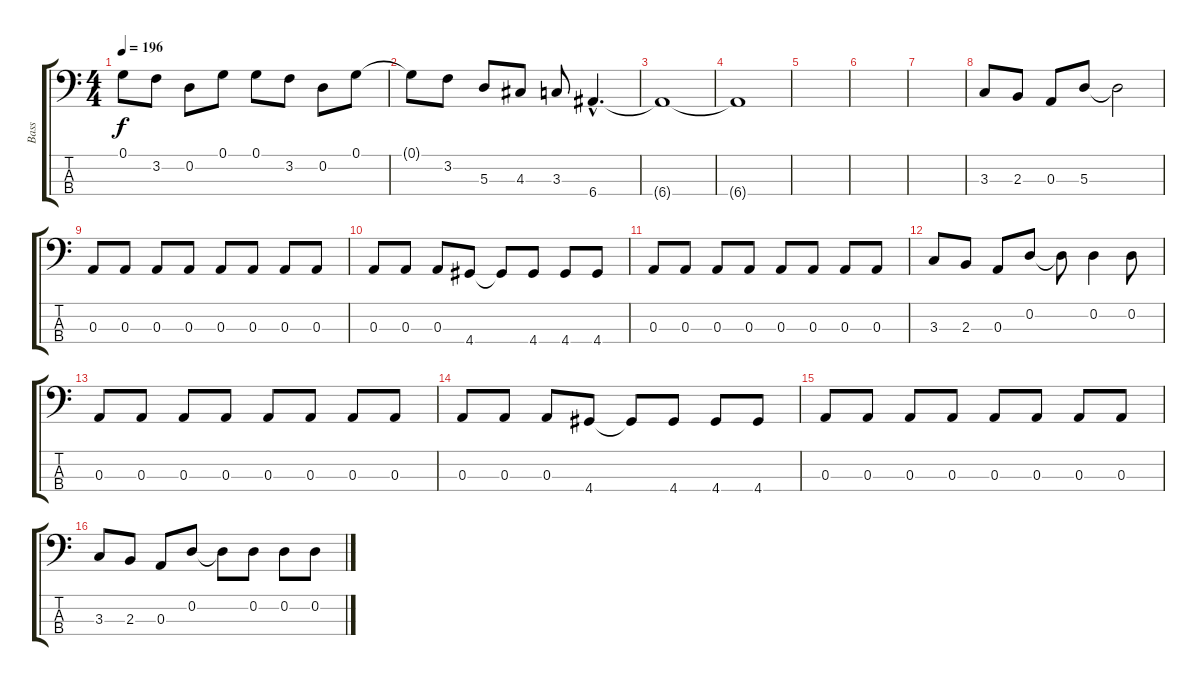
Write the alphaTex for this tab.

\track ("Bass" "Bass") {instrument electricbassfinger}
\staff {score tabs}
\tuning (G2 D2 A1 E1) {hide}
\ts (4 4)
\tempo 196
\clef f4
\ks c
0.1{t}.8{dy f} 3.2.8 0.2.8 0.1.8 0.1.8 3.2.8 0.2.8 0.1.8 |
0.1{t}.8 3.2.8 5.3.8 4.3.8 3.3.8 6.4{hac}.4{d} |
6.4{t}.1 |
6.4{t}.1 |
|
|
|
3.3.8 2.3.8 0.3.8 5.3.8 5.3{t}.2 |
0.3.8 0.3.8 0.3.8 0.3.8 0.3.8 0.3.8 0.3.8 0.3.8 |
0.3.8 0.3.8 0.3.8 4.4.8 4.4{t}.8 4.4.8 4.4.8 4.4.8 |
0.3.8 0.3.8 0.3.8 0.3.8 0.3.8 0.3.8 0.3.8 0.3.8 |
3.3.8 2.3.8 0.3.8 0.2.8 0.2{t}.8 0.2.4 0.2.8 |
0.3.8 0.3.8 0.3.8 0.3.8 0.3.8 0.3.8 0.3.8 0.3.8 |
0.3.8 0.3.8 0.3.8 4.4.8 4.4{t}.8 4.4.8 4.4.8 4.4.8 |
0.3.8 0.3.8 0.3.8 0.3.8 0.3.8 0.3.8 0.3.8 0.3.8 |
3.3.8 2.3.8 0.3.8 0.2.8 0.2{t}.8 0.2.8 0.2.8 0.2.8
